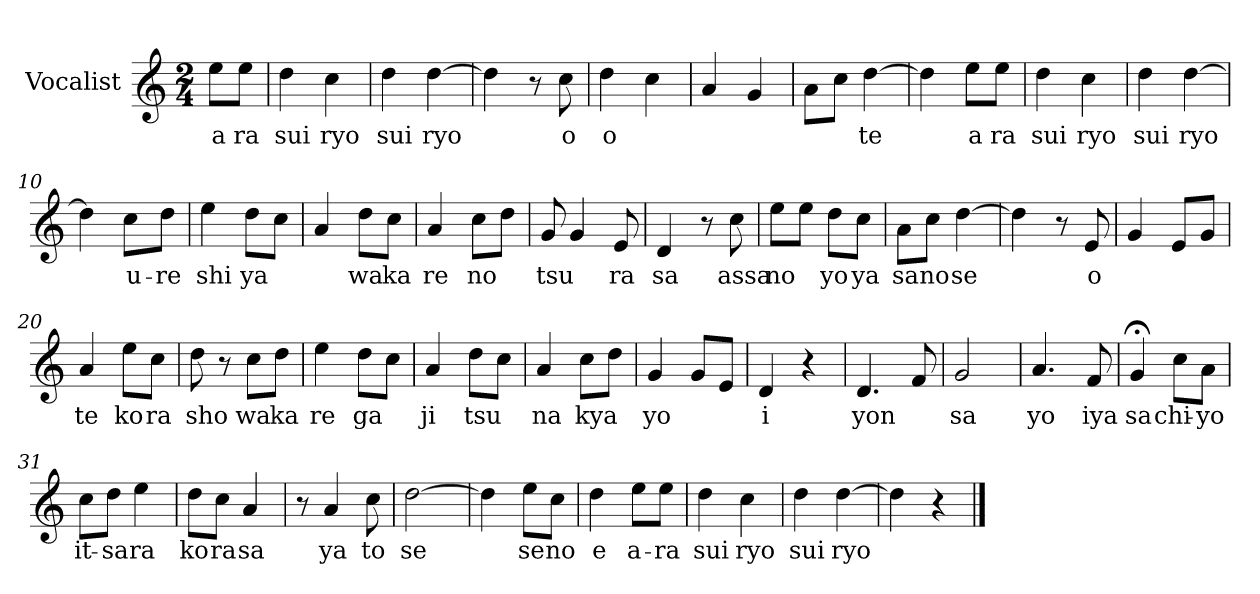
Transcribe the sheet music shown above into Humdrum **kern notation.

**kern	**text
*part1	*part1
*staff1	*staff1
*I"Vocalist	*
*clefG2	*
*k[]	*
*M2/4	*
=	=
8ee\L	a
8ee\J	ra
=1	=1
4dd	sui
4cc	ryo
=2	=2
4dd	sui
[4dd	ryo
=3	=3
4dd]	.
8r	.
8cc	o
=4	=4
4dd	o
4cc	.
=5	=5
4a	.
4g	.
=6	=6
8a\L	.
8cc\J	.
[4dd	te
=7	=7
4dd]	.
8ee\L	a
8ee\J	ra
=8	=8
4dd	sui
4cc	ryo
=9	=9
4dd	sui
[4dd	ryo
=10	=10
4dd]	.
8cc\L	u-
8dd\J	-re
=11	=11
4ee	shi
8dd\L	ya
8cc\J	.
=12	=12
4a	.
8dd\L	wa
8cc\J	ka
=13	=13
4a	re
8cc\L	no
8dd\J	.
=14	=14
8g	tsu
4g	.
8e	ra
=15	=15
4d	sa
8r	.
8cc	assa
=16	=16
8ee\L	no
8ee\J	.
8dd\L	yo
8cc\J	ya
=17	=17
8a\L	sa
8cc\J	no
[4dd	se
=18	=18
4dd]	.
8r	.
8e	o
=19	=19
4g	.
8e/L	.
8g/J	.
=20	=20
4a	te
8ee\L	ko
8cc\J	ra
=21	=21
8dd	sho
8r	.
8cc\L	wa
8dd\J	ka
=22	=22
4ee	re
8dd\L	ga
8cc\J	.
=23	=23
4a	ji
8dd\L	tsu
8cc\J	.
=24	=24
4a	na
8cc\L	kya
8dd\J	.
=25	=25
4g	yo
8g/L	.
8e/J	.
=26	=26
4d	i
4r	.
=27	=27
4.d	yon
8f	.
=28	=28
2g	sa
=29	=29
4.a	yo
8f	iya
=30	=30
4g;<	sa
8cc\L	chi-
8a\J	yo
=31	=31
8cc\L	it-
8dd\J	-sa
4ee	ra
=32	=32
8dd\L	ko
8cc\J	ra
4a	sa
=33	=33
8r	.
4a	ya
8cc	to
=34	=34
[2dd	se
=35	=35
4dd]	.
8ee\L	se
8cc\J	no
=36	=36
4dd	e
8ee\L	a-
8ee\J	-ra
=37	=37
4dd	sui
4cc	ryo
=38	=38
4dd	sui
[4dd	ryo
=39	=39
4dd]	.
4r	.
==	==
*-	*-
